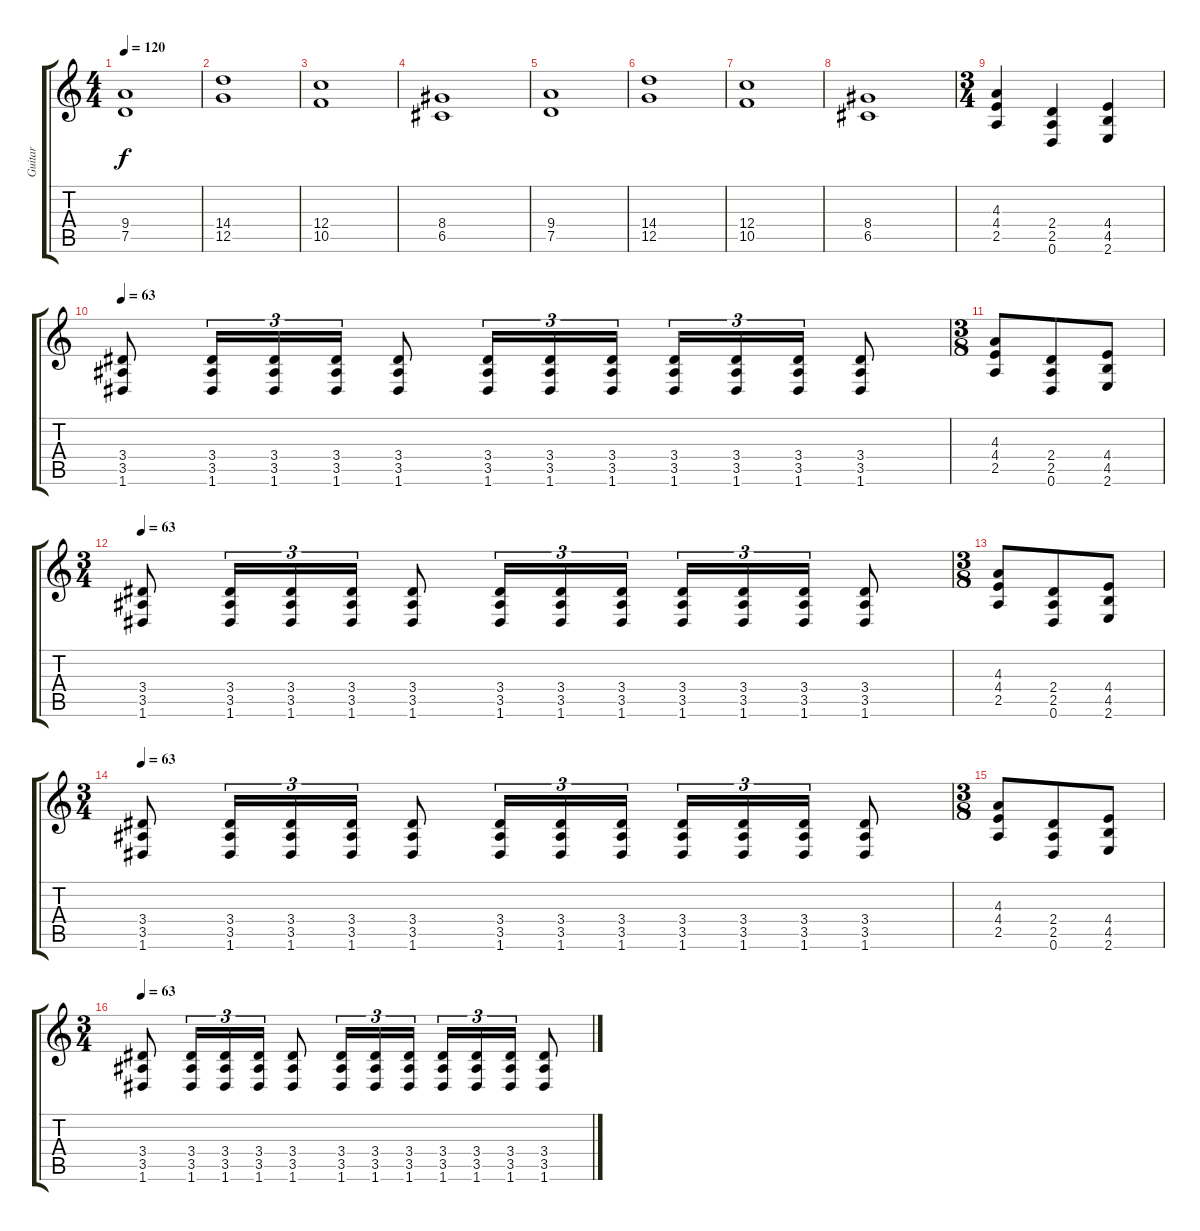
\track ("Guitar" "Guitar") {instrument distortionguitar}
\staff {score tabs}
\tuning (D4 A3 F3 C3 G2 D2) {hide}
\ts (4 4)
\tempo 120
\clef g2
\ks c
(9.4 7.5).1{dy f instrument distortionguitar} |
(14.4 12.5).1 |
(12.4 10.5).1 |
(8.4 6.5).1 |
(9.4 7.5).1 |
(14.4 12.5).1 |
(12.4 10.5).1 |
(8.4 6.5).1 |
\ts (3 4)
(4.3 4.4 2.5).4{volume 8} (2.4 2.5 0.6).4 (4.4 4.5 2.6).4 |
\tempo 63
(3.4 3.5 1.6).8 (3.4 3.5 1.6).16{tu (3 2)} (3.4 3.5 1.6).16{tu (3 2)} (3.4 3.5 1.6).16{tu (3 2)} (3.4 3.5 1.6).8 (3.4 3.5 1.6).16{tu (3 2)} (3.4 3.5 1.6).16{tu (3 2)} (3.4 3.5 1.6).16{tu (3 2)} (3.4 3.5 1.6).16{tu (3 2)} (3.4 3.5 1.6).16{tu (3 2)} (3.4 3.5 1.6).16{tu (3 2)} (3.4 3.5 1.6).8 |
\ts (3 8)
(4.3 4.4 2.5).8 (2.4 2.5 0.6).8 (4.4 4.5 2.6).8 |
\ts (3 4)
\tempo 63
(3.4 3.5 1.6).8 (3.4 3.5 1.6).16{tu (3 2)} (3.4 3.5 1.6).16{tu (3 2)} (3.4 3.5 1.6).16{tu (3 2)} (3.4 3.5 1.6).8 (3.4 3.5 1.6).16{tu (3 2)} (3.4 3.5 1.6).16{tu (3 2)} (3.4 3.5 1.6).16{tu (3 2)} (3.4 3.5 1.6).16{tu (3 2)} (3.4 3.5 1.6).16{tu (3 2)} (3.4 3.5 1.6).16{tu (3 2)} (3.4 3.5 1.6).8 |
\ts (3 8)
(4.3 4.4 2.5).8 (2.4 2.5 0.6).8 (4.4 4.5 2.6).8 |
\ts (3 4)
\tempo 63
(3.4 3.5 1.6).8 (3.4 3.5 1.6).16{tu (3 2)} (3.4 3.5 1.6).16{tu (3 2)} (3.4 3.5 1.6).16{tu (3 2)} (3.4 3.5 1.6).8 (3.4 3.5 1.6).16{tu (3 2)} (3.4 3.5 1.6).16{tu (3 2)} (3.4 3.5 1.6).16{tu (3 2)} (3.4 3.5 1.6).16{tu (3 2)} (3.4 3.5 1.6).16{tu (3 2)} (3.4 3.5 1.6).16{tu (3 2)} (3.4 3.5 1.6).8 |
\ts (3 8)
(4.3 4.4 2.5).8 (2.4 2.5 0.6).8 (4.4 4.5 2.6).8 |
\ts (3 4)
\tempo 63
(3.4 3.5 1.6).8 (3.4 3.5 1.6).16{tu (3 2)} (3.4 3.5 1.6).16{tu (3 2)} (3.4 3.5 1.6).16{tu (3 2)} (3.4 3.5 1.6).8 (3.4 3.5 1.6).16{tu (3 2)} (3.4 3.5 1.6).16{tu (3 2)} (3.4 3.5 1.6).16{tu (3 2)} (3.4 3.5 1.6).16{tu (3 2)} (3.4 3.5 1.6).16{tu (3 2)} (3.4 3.5 1.6).16{tu (3 2)} (3.4 3.5 1.6).8
